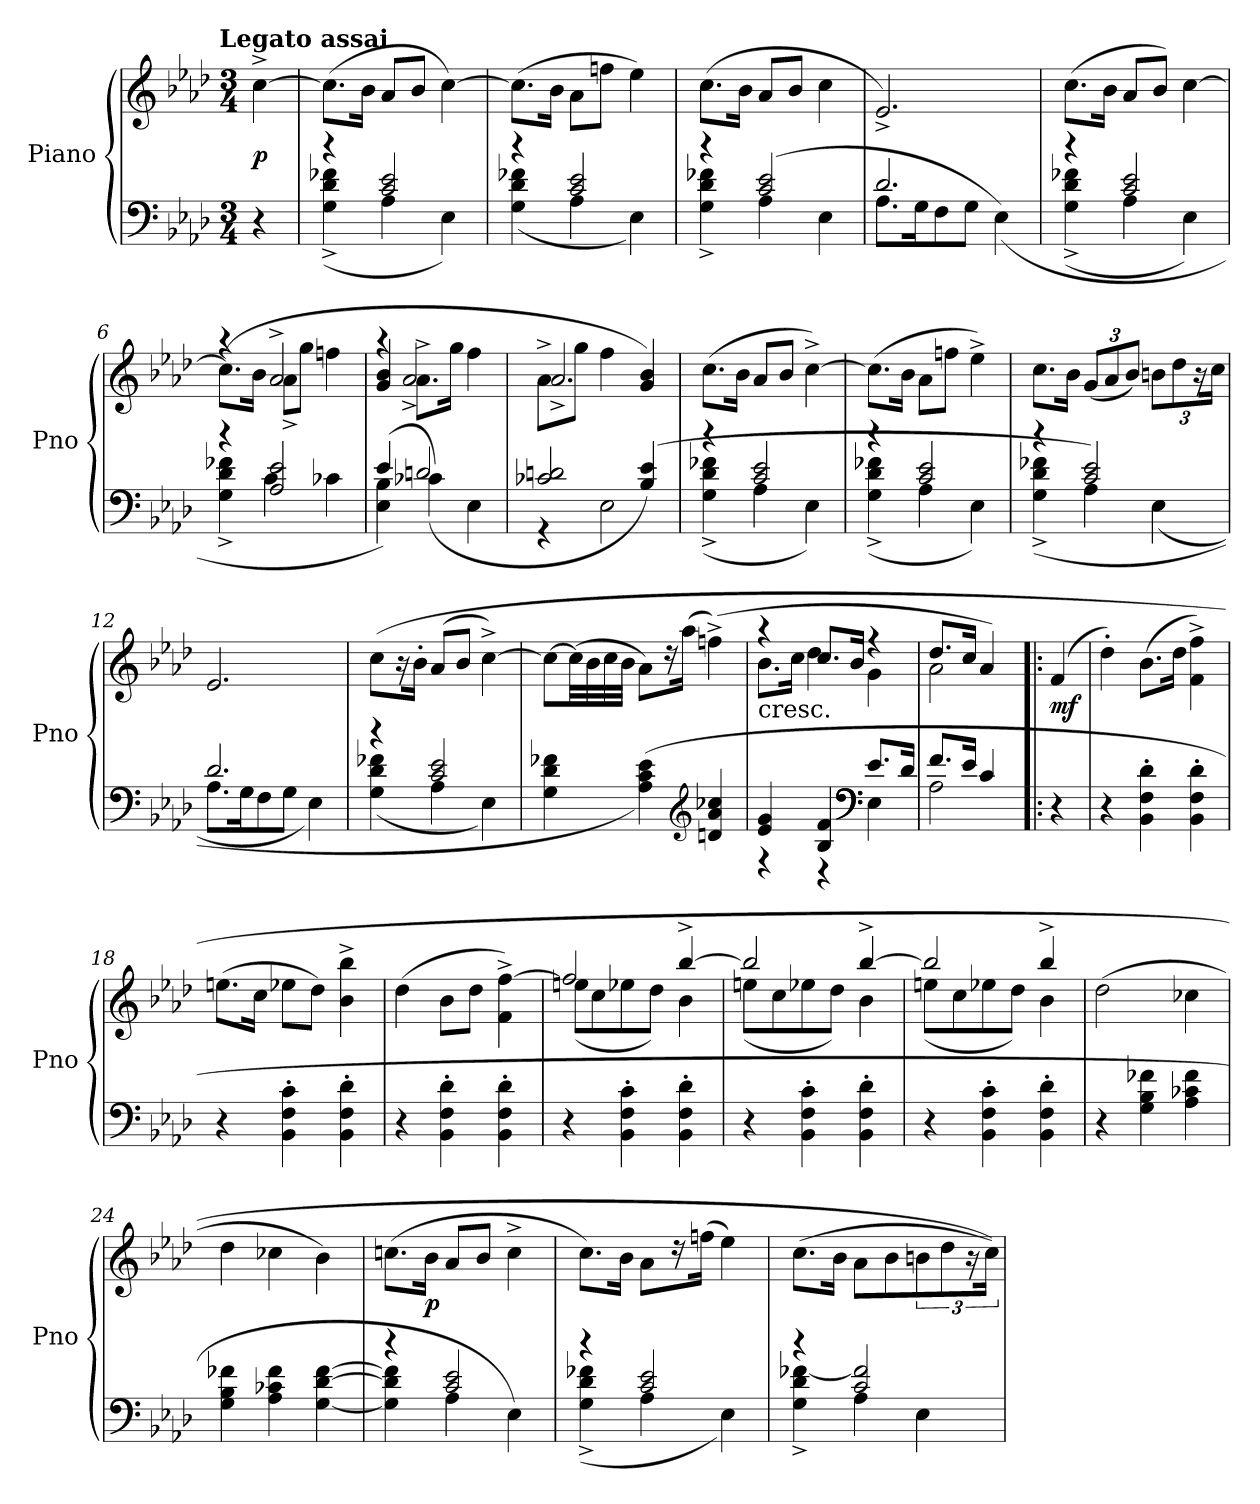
**kern	**kern	**dynam
*part1	*part1	*part1
*staff2	*staff1	*staff1/2
*I"Piano	*	*
*I'Pno	*	*
*clefF4	*clefG2	*
*k[b-e-a-d-]	*k[b-e-a-d-]	*
*A-:	*A-:	*
!!LO:TX:omd:t=Legato assai
*M3/4	*M3/4	*
*MM144	*MM144	*
=	=	=
4r	[4cc^\	p
=1	=1	=1
*^	*	*
4r	(4G^\ 4d-^\ 4f-X^\	(8.cc\L]	.
.	.	16b-\Jk	.
2c/ 2e-/	4A-\	8a-/L	.
.	.	8b-/J	.
.	4E-\)	[4cc\)	.
=2	=2	=2	=2
4r	(4G\ 4d-\ 4f-X\	(8.cc\L]	.
.	.	16b-\Jk	.
2c/ 2e-/	4A-\	8a-\L	.
.	.	8ffn\J	.
.	4E-\)	4ee-\)	.
=3	=3	=3	=3
4r	4G^\ 4d-^\ 4f-X^\	(8.cc\L	.
.	.	16b-\Jk	.
(2c/ 2e-/	4A-\	8a-/L	.
.	.	8b-/J	.
.	4E-\	4cc\	.
=4	=4	=4	=4
2.d-/	8.A-\L	2.e-^/)	.
.	16G\K	.	.
.	8F\	.	.
.	8G\J	.	.
.	(4E-\)	.	.
=5	=5	=5	=5
4r	(4G^\ 4d-^\ 4f-X^\	(8.cc\L	.
.	.	16b-\Jk	.
2c/ 2e-/	4A-\	8a-/L	.
.	.	8b-/J)	.
.	4E-\)	[4cc\	.
=6	=6	=6	=6
*	*	*^	*
4r	4G^\ 4d-^\ 4f-X^\	4r	(8.cc\L]	.
.	.	.	16b-\Jk	.
2A-/ 2e-/	4c\	2a-^/	8a-^\L	.
.	.	.	8gg\J	.
.	4c-X\	.	4ffn\	.
=7	=7	=7	=7	=7
(4e-/)	4E-\ 4B-\	4r	4g/ 4b-/	.
2dn/	(4c-X\)	8.a-^\L	2a-^/	.
.	.	16gg\Jk	.	.
.	4E-\	4ff\	.	.
=8	=8	=8	=8	=8
2c-X/ 2dn/	4r	8a-^\L	2.a-^/	.
.	.	8gg\J	.	.
.	2E-\	4ff\	.	.
(4B-/ 4e-/)	.	4g/ 4b-/)	.	.
*	*	*v	*v	*
=9	=9	=9	=9
4r	(4G^\ 4d-^\ 4f-X^\	(8.cc\L	.
.	.	16b-\Jk	.
2c/ 2e-/	4A-\	8a-/L	.
.	.	8b-/J	.
.	4E-\)	[4cc^\)	.
=10	=10	=10	=10
4r	(4G^\ 4d-^\ 4f-X^\	(8.cc\L]	.
.	.	16b-\Jk	.
2c/ 2e-/	4A-\	8a-\L	.
.	.	8ffn\J	.
.	4E-\)	4ee-^\)	.
=11	=11	=11	=11
4r	(4G^\ 4d-^\ 4f-X^\	8.cc\L	.
.	.	16b-\Jk	.
2c/ 2e-/)	4A-\	(12g/L	.
.	.	12a-/	.
.	.	12b-/J)	.
.	(4E-\	12bn\L	.
.	.	12dd-\	.
.	.	24r	.
.	.	24cc\Jk	.
=12	=12	=12	=12
2.d-/	8.A-\L	2.e-/	.
.	16G\K	.	.
.	8F\	.	.
.	8G\J	.	.
.	4E-\)	.	.
=13	=13	=13	=13
4r	(4G\ 4d-\ 4f-X\	(8cc\L	.
.	.	16r	.
.	.	16b-'\Jk	.
2c/ 2e-/	4A-\	(8a-/L	.
.	.	8b-/J	.
.	4E-\)	[4cc^\)	.
*v	*v	*	*
=14	=14	=14
4G\ 4d-\ 4f-X\	8cc\L_	.
.	(32cc\LL]	.
.	32b-\	.
.	32cc\	.
.	32b-\JJJ	.
(4A-\ 4c\ 4e-\)	8a-\L)	.
.	16r	.
.	(16aa-\Jk	.
*clefG2	*	*
4dn/ 4a-/ 4cc-X/	(4ffn^\)	.
=15	=15	=15
*^	*^	*
!	!	!LO:TX:c:t=cresc.	!	!
4e-/ 4g/	4r	4r	8.b-\L	.
.	.	.	16cc\Jk	.
4B-/ 4f/	4r	8.cc/L	4dd-\	.
.	.	16b-/Jk	.	.
*clefF4	*	*	*	*
8.e-/L	4E-\	4r	4g\	.
16d-/Jk	.	.	.	.
=16	=16	=16	=16	=16
8.f/L	2A-\	8.dd-/L	2a-\	.
16e-/Jk	.	16cc/Jk	.	.
4c/	.	4a-/)	.	.
*v	*v	*	*	*
*	*v	*v	*
=!|:	=!|:	=!|:
4r	(4f/	mf
=17	=17	=17
4r	4dd-'\)	.
4BB-'\ 4F'\ 4d-'\	(8.b-\L	.
.	16dd-\Jk	.
4BB-'\ 4F'\ 4d-'\	4f^\ 4ff^\)	.
=18	=18	=18
4r	(8.een\L	.
.	16cc\Jk	.
4BB-'\ 4F'\ 4c'\	8ee-X\L	.
.	8dd-\J)	.
4BB-'\ 4F'\ 4d-'\	4b-^\ 4bb-^\	.
=19	=19	=19
4r	(4dd-\	.
4BB-'\ 4F'\ 4d-'\	8b-\L	.
.	8dd-\J	.
4BB-'\ 4F'\ 4d-'\	4f^\ [4ff^\)	.
=20	=20	=20
*	*^	*
4r	2ff/]	(8een\L	.
.	.	8cc\	.
4BB-'\ 4F'\ 4c'\	.	8ee-X\	.
.	.	8dd-\J)	.
4BB-'\ 4F'\ 4d-'\	[4bb-^/	4b-\	.
=21	=21	=21	=21
4r	2bb-/]	(8een\L	.
.	.	8cc\	.
4BB-'\ 4F'\ 4c'\	.	8ee-X\	.
.	.	8dd-\J)	.
4BB-'\ 4F'\ 4d-'\	[4bb-^/	4b-\	.
=22	=22	=22	=22
4r	2bb-/]	(8een\L	.
.	.	8cc\	.
4BB-'\ 4F'\ 4c'\	.	8ee-X\	.
.	.	8dd-\J)	.
4BB-'\ 4F'\ 4d-'\	4bb-^/	4b-\	.
*	*v	*v	*
=23	=23	=23
4r	(2dd-\	.
4G\ 4B-\ 4f-X\	.	.
4A-\ 4c-X\ 4f-\	4cc-X\	.
=24	=24	=24
4G\ 4B-\ 4f-X\	4dd-\	.
4A-\ 4c-X\ 4f-\	4cc-X\	.
[4G\ [4d-\ [4f-\	4b-\)	.
=25	=25	=25
*^	*	*
4r	4G]\ 4d-]\ 4f-]\	(8.ccn\L	.
.	.	16b-\Jk	p
2c/ 2e-/	4A-\	8a-/L	.
.	.	8b-/J	.
.	4E-\)	4cc^\	.
=26	=26	=26	=26
4r	(4G^\ 4d-^\ 4f-X^\	8.cc\L)	.
.	.	16b-\Jk	.
2c/ 2e-/	4A-\	8a-\L	.
.	.	16r	.
.	.	(16ffn\Jk	.
.	4E-\)	4ee-\)	.
=27	=27	=27	=27
4r	4G^\ 4d-^\ [4f-X^\	(8.cc\L	.
.	.	16b-\Jk	.
2c/ 2f-]/	4A-\	8a-\L	.
.	.	8b-\	.
.	4E-\	12bn\	.
.	.	12dd-\	.
.	.	24r	.
.	.	24cc\Jk))	.
*v	*v	*	*
=	=	=
*-	*-	*-
